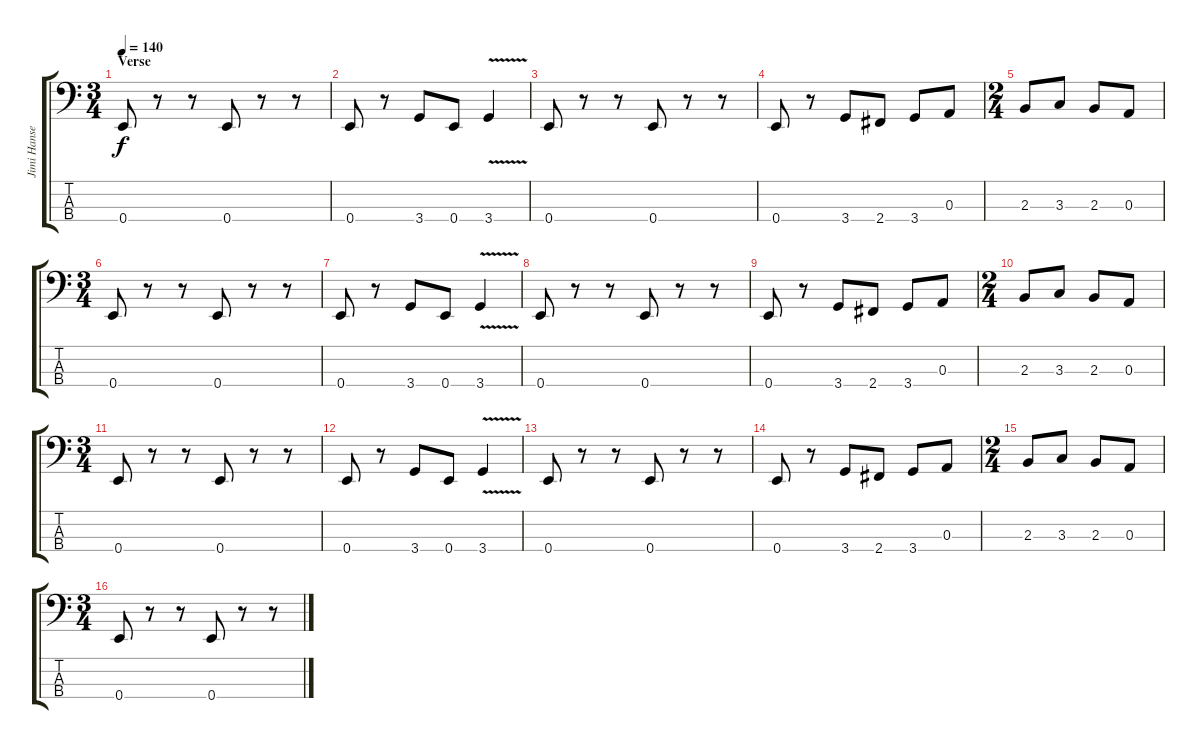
\track ("Jimi Hansen" "Jimi Hanse") {instrument electricbasspick}
\staff {score tabs}
\tuning (G2 D2 A1 E1) {hide}
\ts (3 4)
\section ("" "Verse")
\tempo 140
\clef f4
\ks c
0.4.8{dy f} r.8 r.8 0.4.8 r.8 r.8 |
0.4.8 r.8 3.4.8 0.4.8 3.4{v}.4 |
0.4.8 r.8 r.8 0.4.8 r.8 r.8 |
0.4.8 r.8 3.4.8 2.4.8 3.4.8 0.3.8 |
\ts (2 4)
2.3.8 3.3.8 2.3.8 0.3.8 |
\ts (3 4)
0.4.8 r.8 r.8 0.4.8 r.8 r.8 |
0.4.8 r.8 3.4.8 0.4.8 3.4{v}.4 |
0.4.8 r.8 r.8 0.4.8 r.8 r.8 |
0.4.8 r.8 3.4.8 2.4.8 3.4.8 0.3.8 |
\ts (2 4)
2.3.8 3.3.8 2.3.8 0.3.8 |
\ts (3 4)
0.4.8 r.8 r.8 0.4.8 r.8 r.8 |
0.4.8 r.8 3.4.8 0.4.8 3.4{v}.4 |
0.4.8 r.8 r.8 0.4.8 r.8 r.8 |
0.4.8 r.8 3.4.8 2.4.8 3.4.8 0.3.8 |
\ts (2 4)
2.3.8 3.3.8 2.3.8 0.3.8 |
\ts (3 4)
0.4.8 r.8 r.8 0.4.8 r.8 r.8
